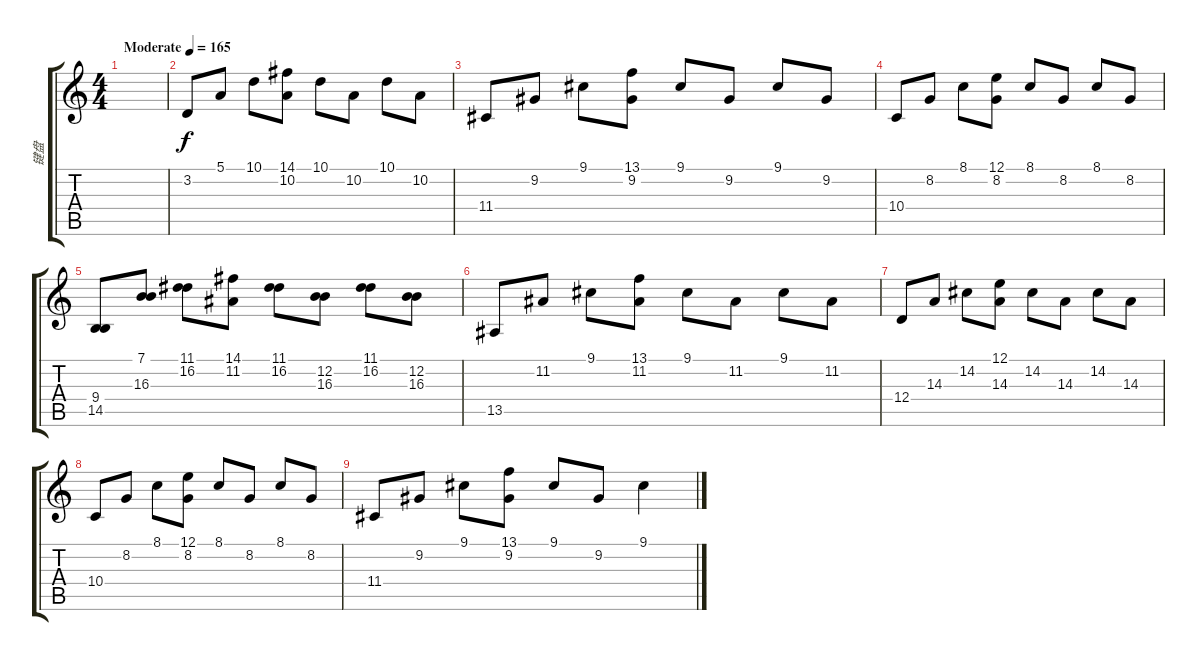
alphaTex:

\track ("键盘" "键盘") {instrument lead1square}
\staff {score tabs}
\tuning (E4 B3 G3 D3 A2 E2) {hide}
\ts (4 4)
\tempo (165 "Moderate")
\clef g2
\ks c
|
3.2.8 5.1.8 10.1.8 (14.1 10.2).8 10.1.8 10.2.8 10.1.8 10.2.8 |
11.4.8 9.2.8 9.1.8 (13.1 9.2).8 9.1.8 9.2.8 9.1.8 9.2.8 |
10.4.8 8.2.8 8.1.8 (12.1 8.2).8 8.1.8 8.2.8 8.1.8 8.2.8 |
(9.4 14.5).8 (7.1 16.3).8 (11.1 16.2).8 (14.1 11.2).8 (11.1 16.2).8 (12.2 16.3).8 (11.1 16.2).8 (12.2 16.3).8 |
13.5.8 11.2.8 9.1.8 (13.1 11.2).8 9.1.8 11.2.8 9.1.8 11.2.8 |
12.4.8 14.3.8 14.2.8 (12.1 14.3).8 14.2.8 14.3.8 14.2.8 14.3.8 |
10.4.8 8.2.8 8.1.8 (12.1 8.2).8 8.1.8 8.2.8 8.1.8 8.2.8 |
11.4.8 9.2.8 9.1.8 (13.1 9.2).8 9.1.8 9.2.8 9.1.4
